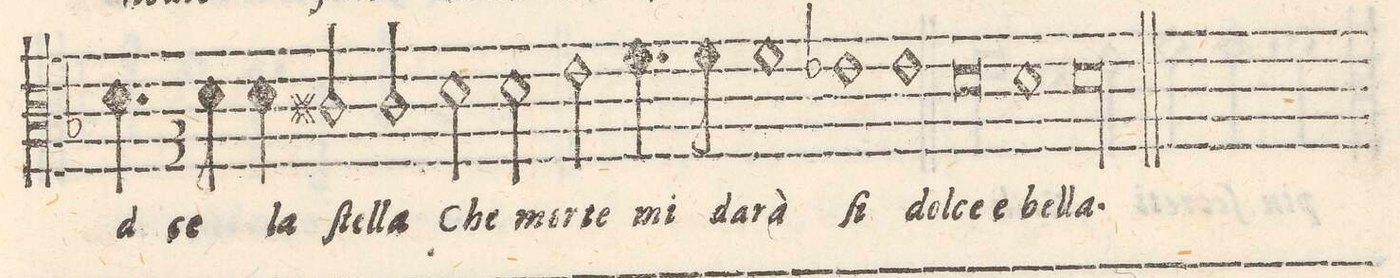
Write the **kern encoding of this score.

**kern	**text
*I"ALTO	*
*clefC3	*
*k[b-]	*
*met(C)	*
*M2/1	*
4.d\	d
4ryy	.
8d\	ce-
4d\	-la
=26-	=26-
2c#X/	ſtel-
2c#/	-la
2d\	Che
2d\	mor-
=27-	=27-
2eny\	-te
4.f\	mi
8f\	da-
1f	-rà
=28-	=28-
1e-X	ſi
1e-	dol-
=29-	=29-
0d	-ce e
=30-	=30-
1d	bel-
00d	-la.
==	==
*-	*-
